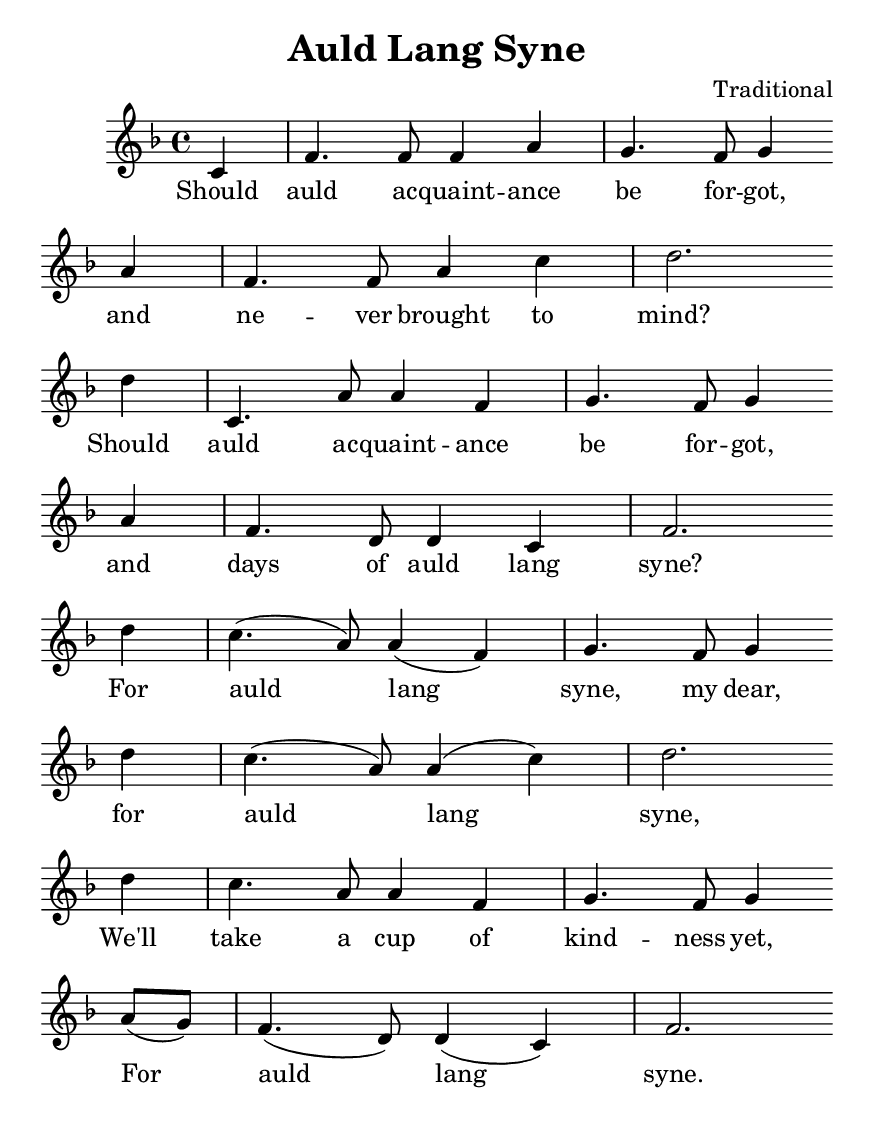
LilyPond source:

\version "2.14.2"
Notes = \transpose c c' {
    \key f \major
    \time 4/4
    \partial 4

    c4     | f4. f8 f4 a       | g4. f8 g4  \bar "" \break
    a4     | f4. f8 a4 c'      | d'2.       \bar "" \break
    d'4    | c4. a8 a4 f       | g4. f8 g4  \bar "" \break
    a4     | f4. d8 d4 c       | f2.        \bar "" \break
    d'4    | c'4.( a8) a4( f)  | g4. f8 g4  \bar "" \break
    d'4    | c'4.( a8) a4( c') | d'2.       \bar "" \break
    d'4    | c'4. a8 a4 f      | g4. f8 g4  \bar "" \break
    a8( g) | f4.( d8) d4( c)   | f2.
}
English = \lyricmode {
    Should auld ac -- quaint -- ance be for -- got,
    and ne -- ver brought to mind?
    Should auld ac -- quaint -- ance be for -- got,
    and days of auld lang syne?
    For auld lang syne, my dear,
    for auld lang syne,
    We'll take a cup of kind -- ness yet,
    For auld lang syne.
}
Katakana = \lyricmode {
    ｼｭｯﾄﾞ ｵｰﾙﾄﾞ ｱｯ ｸｪｲﾝ ﾀﾝｽ ﾋﾞ ﾌｫ ｺﾞｯﾄ
    ｱﾝﾄﾞ ﾈ ｳﾞｧｰ ﾌﾞﾛｯﾄ ﾄｩｰ ﾏｲﾝﾄﾞ
    ｼｭｯﾄﾞ ｵｰﾙﾄﾞ ｱｯ ｸｪｲﾝ ﾀﾝｽ ﾋﾞ ﾌｫ ｺﾞｯﾄ
    ｱﾝﾄﾞ ﾃﾞｲｽﾞ ｱｳﾞ ｵｰﾙﾄﾞ ﾗﾝｸﾞ ｻｲﾝ
    ﾌｫｱ ｵｰﾙﾄﾞ ﾗﾝｸﾞ ｻｲﾝ ﾏｲ ﾃﾞｨｰｱ
    ｱﾝﾄﾞ ｵｰﾙﾄﾞ ﾗﾝｸﾞ ｻｲﾝ
    ｳｨｰﾙ ﾃｲｸ ｱ ｶｯﾌﾟ ｱｳﾞ ｶｲﾝﾄﾞ ﾈｽ ｲｪｯﾄ
    ｱﾝﾄﾞ ｵｰﾙﾄﾞ ﾗﾝｸﾞ ｻｲﾝ
}


#(set-default-paper-size "a5")

\header {
  title = "Auld Lang Syne"
  composer = "Traditional"
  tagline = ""
}

\paper {
  page-count = #1
}

\score {
  \new ChoirStaff <<
    \new Staff <<
      \clef "treble"
      \new Voice = "Notes"  { \Notes }
      \new Lyrics \lyricsto "Notes" { \English   }
    >>
  >>
}
